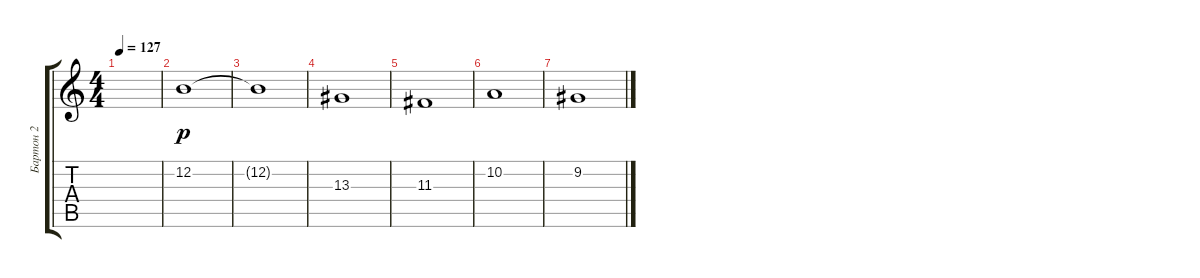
\track ("Бартон 2" "Бартон 2") {instrument choiraahs}
\staff {score tabs}
\tuning (E4 B3 G3 D3 A2 E2) {hide}
\ts (4 4)
\tempo 127
\clef g2
\ks c
|
12.2.1{dy p} |
12.2{t}.1 |
13.3.1 |
11.3.1 |
10.2.1 |
9.2.1
